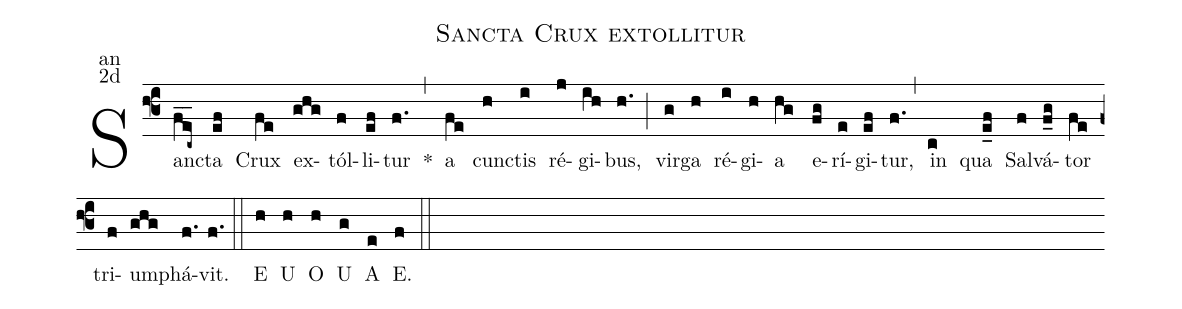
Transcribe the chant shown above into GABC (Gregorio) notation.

name:Sancta Crux extollitur;
office-part:an;
mode:2d;
%%
(f3) San(fe__c~)cta(ef) Crux(fe) ex(ghg)tól(f)li(ef)tur(f.) <sp>*</sp>(,)
a(fe) cunc(h)tis(i) ré(j)gi(ih)bus,(h.) (;)
vir(g)ga(h) ré(i)gi(h)a(hg) e(fg)rí(e)gi(ef)tur,(f.) (,)
in(c) qua(e_f) Sal(f)vá(f_g)tor(fe) tri(f)um(ghg)phá(f.)vit.(f.) (::)
<eu>E(h) U(h) O(h) U(g) A(e) E.(f) </eu> (::)
